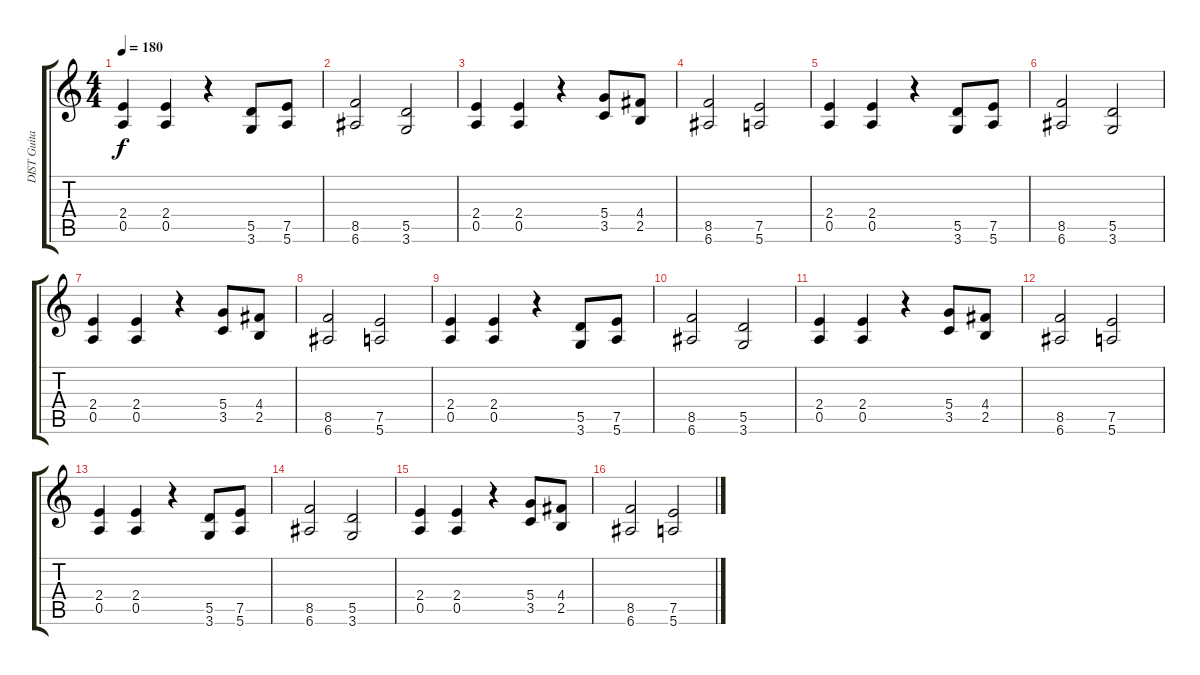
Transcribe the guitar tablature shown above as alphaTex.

\track ("DIST Guitar 1" "DIST Guita") {instrument distortionguitar}
\staff {score tabs}
\tuning (E4 B3 G3 D3 A2 E2) {hide}
\ts (4 4)
\tempo 180
\clef g2
\ks c
(2.4 0.5).4{dy f} (2.4 0.5).4 r.4 (5.5 3.6).8 (7.5 5.6).8 |
(8.5 6.6).2 (5.5 3.6).2 |
(2.4 0.5).4 (2.4 0.5).4 r.4 (5.4 3.5).8 (4.4 2.5).8 |
(8.5 6.6).2 (7.5 5.6).2 |
(2.4 0.5).4 (2.4 0.5).4 r.4 (5.5 3.6).8 (7.5 5.6).8 |
(8.5 6.6).2 (5.5 3.6).2 |
(2.4 0.5).4 (2.4 0.5).4 r.4 (5.4 3.5).8 (4.4 2.5).8 |
(8.5 6.6).2 (7.5 5.6).2 |
(2.4 0.5).4 (2.4 0.5).4 r.4 (5.5 3.6).8 (7.5 5.6).8 |
(8.5 6.6).2 (5.5 3.6).2 |
(2.4 0.5).4 (2.4 0.5).4 r.4 (5.4 3.5).8 (4.4 2.5).8 |
(8.5 6.6).2 (7.5 5.6).2 |
(2.4 0.5).4 (2.4 0.5).4 r.4 (5.5 3.6).8 (7.5 5.6).8 |
(8.5 6.6).2 (5.5 3.6).2 |
(2.4 0.5).4 (2.4 0.5).4 r.4 (5.4 3.5).8 (4.4 2.5).8 |
(8.5 6.6).2 (7.5 5.6).2
